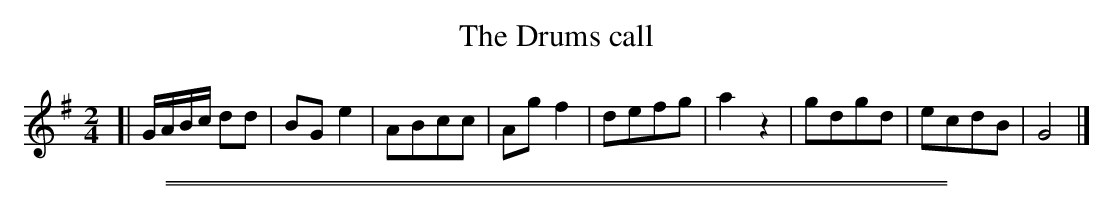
X:1
T: The Drums call
M: 2/4
L: 1/8
K: G
[|\
G/A/B/c/ dd | BG e2 | ABcc | Ag f2 |\
defg | a2 z2 | gdgd | ecdB | G4 |]
